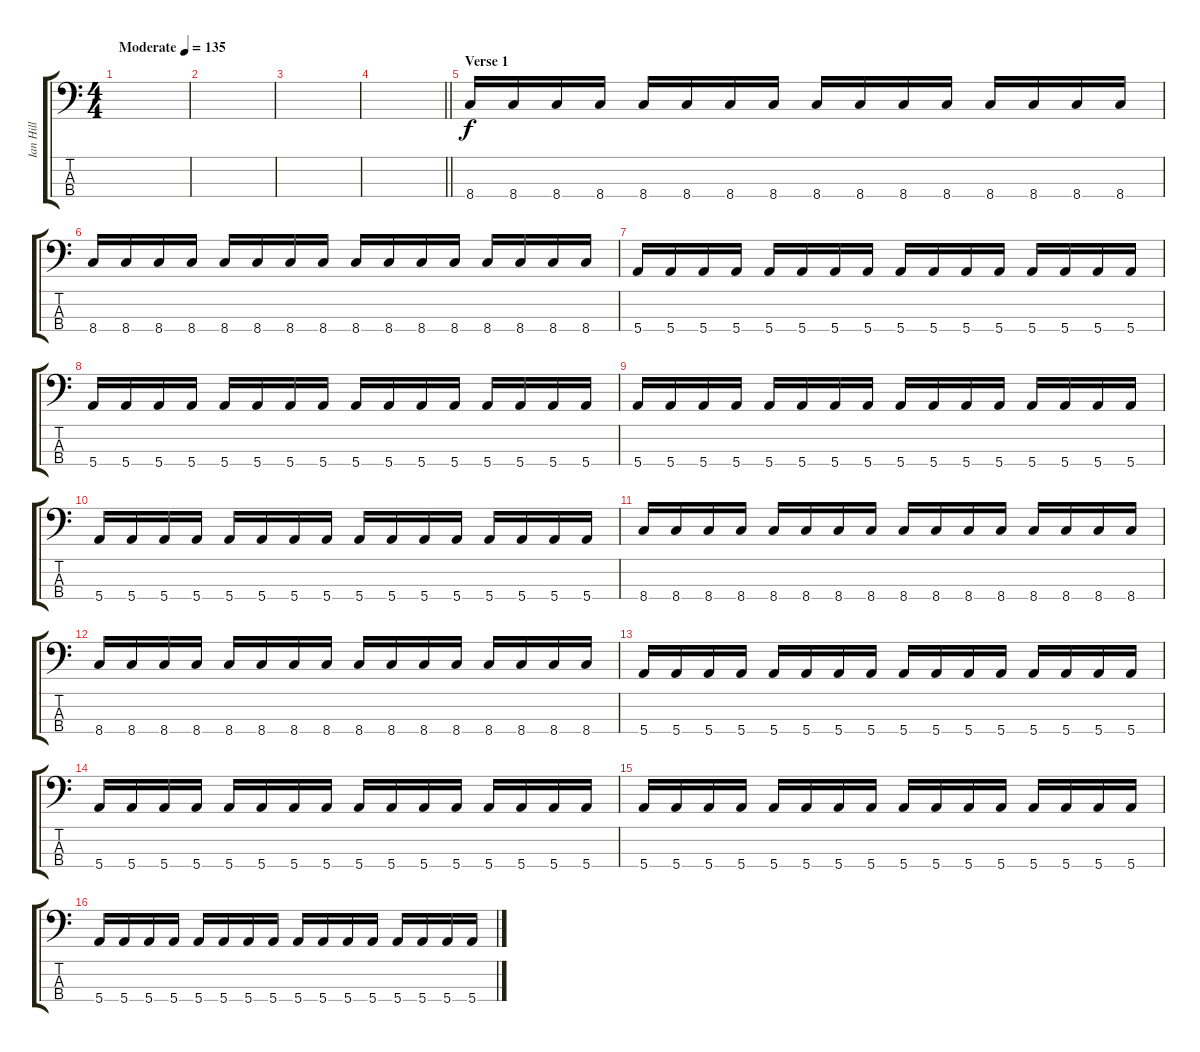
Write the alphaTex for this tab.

\track ("Ian Hill" "Ian Hill") {instrument electricbasspick}
\staff {score tabs}
\tuning (G2 D2 A1 E1) {hide}
\ts (4 4)
\tempo (135 "Moderate")
\clef f4
\ks c
|
|
|
\barLineRight lightlight
|
\section ("" "Verse 1")
8.4.16 8.4.16 8.4.16 8.4.16 8.4.16 8.4.16 8.4.16 8.4.16 8.4.16 8.4.16 8.4.16 8.4.16 8.4.16 8.4.16 8.4.16 8.4.16 |
8.4.16 8.4.16 8.4.16 8.4.16 8.4.16 8.4.16 8.4.16 8.4.16 8.4.16 8.4.16 8.4.16 8.4.16 8.4.16 8.4.16 8.4.16 8.4.16 |
5.4.16 5.4.16 5.4.16 5.4.16 5.4.16 5.4.16 5.4.16 5.4.16 5.4.16 5.4.16 5.4.16 5.4.16 5.4.16 5.4.16 5.4.16 5.4.16 |
5.4.16 5.4.16 5.4.16 5.4.16 5.4.16 5.4.16 5.4.16 5.4.16 5.4.16 5.4.16 5.4.16 5.4.16 5.4.16 5.4.16 5.4.16 5.4.16 |
5.4.16 5.4.16 5.4.16 5.4.16 5.4.16 5.4.16 5.4.16 5.4.16 5.4.16 5.4.16 5.4.16 5.4.16 5.4.16 5.4.16 5.4.16 5.4.16 |
5.4.16 5.4.16 5.4.16 5.4.16 5.4.16 5.4.16 5.4.16 5.4.16 5.4.16 5.4.16 5.4.16 5.4.16 5.4.16 5.4.16 5.4.16 5.4.16 |
8.4.16 8.4.16 8.4.16 8.4.16 8.4.16 8.4.16 8.4.16 8.4.16 8.4.16 8.4.16 8.4.16 8.4.16 8.4.16 8.4.16 8.4.16 8.4.16 |
8.4.16 8.4.16 8.4.16 8.4.16 8.4.16 8.4.16 8.4.16 8.4.16 8.4.16 8.4.16 8.4.16 8.4.16 8.4.16 8.4.16 8.4.16 8.4.16 |
5.4.16 5.4.16 5.4.16 5.4.16 5.4.16 5.4.16 5.4.16 5.4.16 5.4.16 5.4.16 5.4.16 5.4.16 5.4.16 5.4.16 5.4.16 5.4.16 |
5.4.16 5.4.16 5.4.16 5.4.16 5.4.16 5.4.16 5.4.16 5.4.16 5.4.16 5.4.16 5.4.16 5.4.16 5.4.16 5.4.16 5.4.16 5.4.16 |
5.4.16 5.4.16 5.4.16 5.4.16 5.4.16 5.4.16 5.4.16 5.4.16 5.4.16 5.4.16 5.4.16 5.4.16 5.4.16 5.4.16 5.4.16 5.4.16 |
5.4.16 5.4.16 5.4.16 5.4.16 5.4.16 5.4.16 5.4.16 5.4.16 5.4.16 5.4.16 5.4.16 5.4.16 5.4.16 5.4.16 5.4.16 5.4.16
